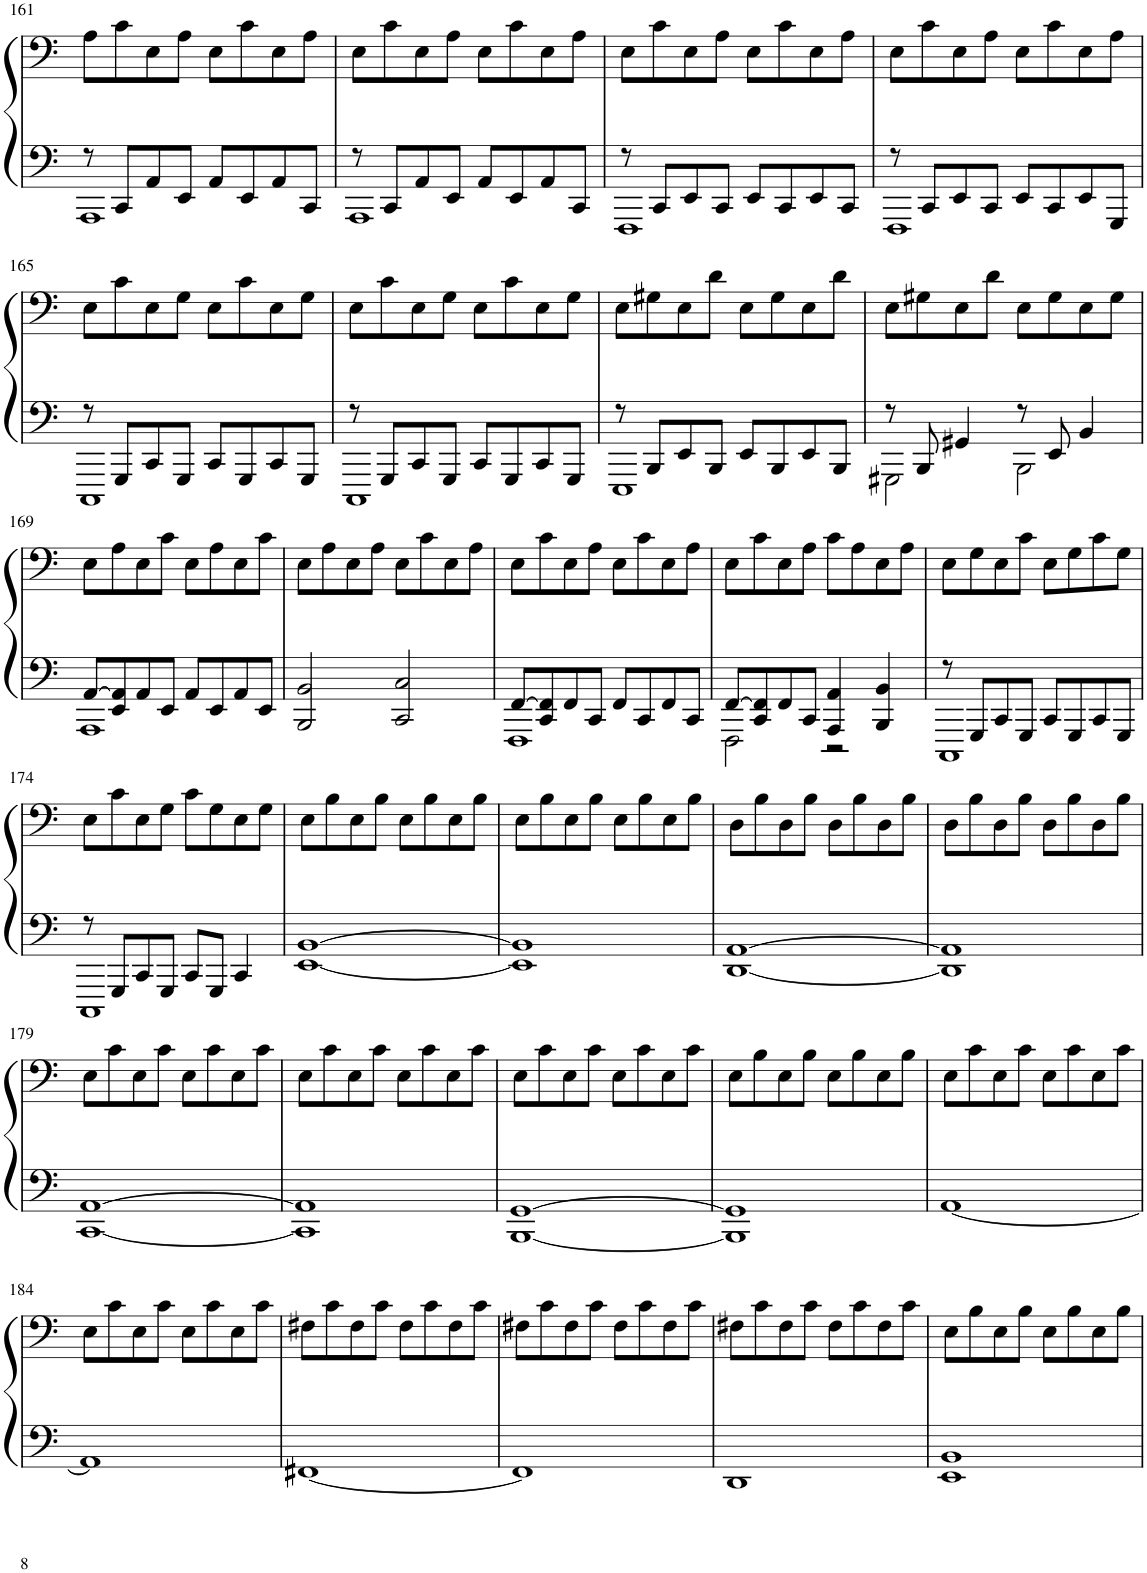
**kern	**kern
*part1	*part1
*staff2	*staff1
*I"Piano, Piano RH	*
*I'Pno.	*
!!LO:PB:g=z
*clefF4	*clefF4
*k[]	*k[]
*M4/4	*M4/4
=161	=161
*^	*
8r	1AAA	8A\L
8CC/L	.	8c\
8AA/	.	8E\
8EE/J	.	8A\J
8AA/L	.	8E\L
8EE/	.	8c\
8AA/	.	8E\
8CC/J	.	8A\J
=162	=162	=162
8r	1AAA	8E\L
8CC/L	.	8c\
8AA/	.	8E\
8EE/J	.	8A\J
8AA/L	.	8E\L
8EE/	.	8c\
8AA/	.	8E\
8CC/J	.	8A\J
=163	=163	=163
8r	1FFF	8E\L
8CC/L	.	8c\
8EE/	.	8E\
8CC/J	.	8A\J
8EE/L	.	8E\L
8CC/	.	8c\
8EE/	.	8E\
8CC/J	.	8A\J
=164	=164	=164
8r	1FFF	8E\L
8CC/L	.	8c\
8EE/	.	8E\
8CC/J	.	8A\J
8EE/L	.	8E\L
8CC/	.	8c\
8EE/	.	8E\
8GGG/J	.	8A\J
!!LO:LB:g=z
=165	=165	=165
8r	1CCC	8E\L
8GGG/L	.	8c\
8CC/	.	8E\
8GGG/J	.	8G\J
8CC/L	.	8E\L
8GGG/	.	8c\
8CC/	.	8E\
8GGG/J	.	8G\J
=166	=166	=166
8r	1CCC	8E\L
8GGG/L	.	8c\
8CC/	.	8E\
8GGG/J	.	8G\J
8CC/L	.	8E\L
8GGG/	.	8c\
8CC/	.	8E\
8GGG/J	.	8G\J
=167	=167	=167
8r	1EEE	8E\L
8BBB/L	.	8G#X\
8EE/	.	8E\
8BBB/J	.	8d\J
8EE/L	.	8E\L
8BBB/	.	8G#\
8EE/	.	8E\
8BBB/J	.	8d\J
=168	=168	=168
8r	2GGG#X\	8E\L
8BBB/	.	8G#X\
4GG#X/	.	8E\
.	.	8d\J
8r	2BBB\	8E\L
8EE/	.	8G#\
4BB/	.	8E\
.	.	8G#\J
!!LO:LB:g=z
=169	=169	=169
[8AA/L	1AAA	8E\L
8EE/ 8AA/]	.	8A\
8AA/	.	8E\
8EE/J	.	8c\J
8AA/L	.	8E\L
8EE/	.	8A\
8AA/	.	8E\
8EE/J	.	8c\J
*v	*v	*
=170	=170
2BBB/ 2BB/	8E\L
.	8A\
.	8E\
.	8A\J
2CC/ 2C/	8E\L
.	8c\
.	8E\
.	8A\J
=171	=171
*^	*
[8FF/L	1FFF	8E\L
8CC/ 8FF/]	.	8c\
8FF/	.	8E\
8CC/J	.	8A\J
8FF/L	.	8E\L
8CC/	.	8c\
8FF/	.	8E\
8CC/J	.	8A\J
=172	=172	=172
[8FF/L	2FFF\	8E\L
8CC/ 8FF/]	.	8c\
8FF/	.	8E\
8CC/J	.	8A\J
4AAA/ 4AA/	2r	8c\L
.	.	8A\
4BBB/ 4BB/	.	8E\
.	.	8A\J
=173	=173	=173
8r	1CCC	8E\L
8GGG/L	.	8G\
8CC/	.	8E\
8GGG/J	.	8c\J
8CC/L	.	8E\L
8GGG/	.	8G\
8CC/	.	8c\
8GGG/J	.	8G\J
!!LO:LB:g=z
=174	=174	=174
8r	1CCC	8E\L
8GGG/L	.	8c\
8CC/	.	8E\
8GGG/J	.	8G\J
8CC/L	.	8c\L
8GGG/J	.	8G\
4CC/	.	8E\
.	.	8G\J
*v	*v	*
=175	=175
[1EE [1BB	8E\L
.	8B\
.	8E\
.	8B\J
.	8E\L
.	8B\
.	8E\
.	8B\J
=176	=176
1EE] 1BB]	8E\L
.	8B\
.	8E\
.	8B\J
.	8E\L
.	8B\
.	8E\
.	8B\J
=177	=177
[1DD [1AA	8D\L
.	8B\
.	8D\
.	8B\J
.	8D\L
.	8B\
.	8D\
.	8B\J
=178	=178
1DD] 1AA]	8D\L
.	8B\
.	8D\
.	8B\J
.	8D\L
.	8B\
.	8D\
.	8B\J
!!LO:LB:g=z
=179	=179
[1CC [1AA	8E\L
.	8c\
.	8E\
.	8c\J
.	8E\L
.	8c\
.	8E\
.	8c\J
=180	=180
1CC] 1AA]	8E\L
.	8c\
.	8E\
.	8c\J
.	8E\L
.	8c\
.	8E\
.	8c\J
=181	=181
[1BBB [1GG	8E\L
.	8c\
.	8E\
.	8c\J
.	8E\L
.	8c\
.	8E\
.	8c\J
=182	=182
1BBB] 1GG]	8E\L
.	8B\
.	8E\
.	8B\J
.	8E\L
.	8B\
.	8E\
.	8B\J
=183	=183
[1AA	8E\L
.	8c\
.	8E\
.	8c\J
.	8E\L
.	8c\
.	8E\
.	8c\J
!!LO:LB:g=z
=184	=184
1AA]	8E\L
.	8c\
.	8E\
.	8c\J
.	8E\L
.	8c\
.	8E\
.	8c\J
=185	=185
[1FF#X	8F#X\L
.	8c\
.	8F#\
.	8c\J
.	8F#\L
.	8c\
.	8F#\
.	8c\J
=186	=186
1FF#]	8F#X\L
.	8c\
.	8F#\
.	8c\J
.	8F#\L
.	8c\
.	8F#\
.	8c\J
=187	=187
1DD	8F#X\L
.	8c\
.	8F#\
.	8c\J
.	8F#\L
.	8c\
.	8F#\
.	8c\J
=188	=188
1EE 1BB	8E\L
.	8B\
.	8E\
.	8B\J
.	8E\L
.	8B\
.	8E\
.	8B\J
=	=
*-	*-
